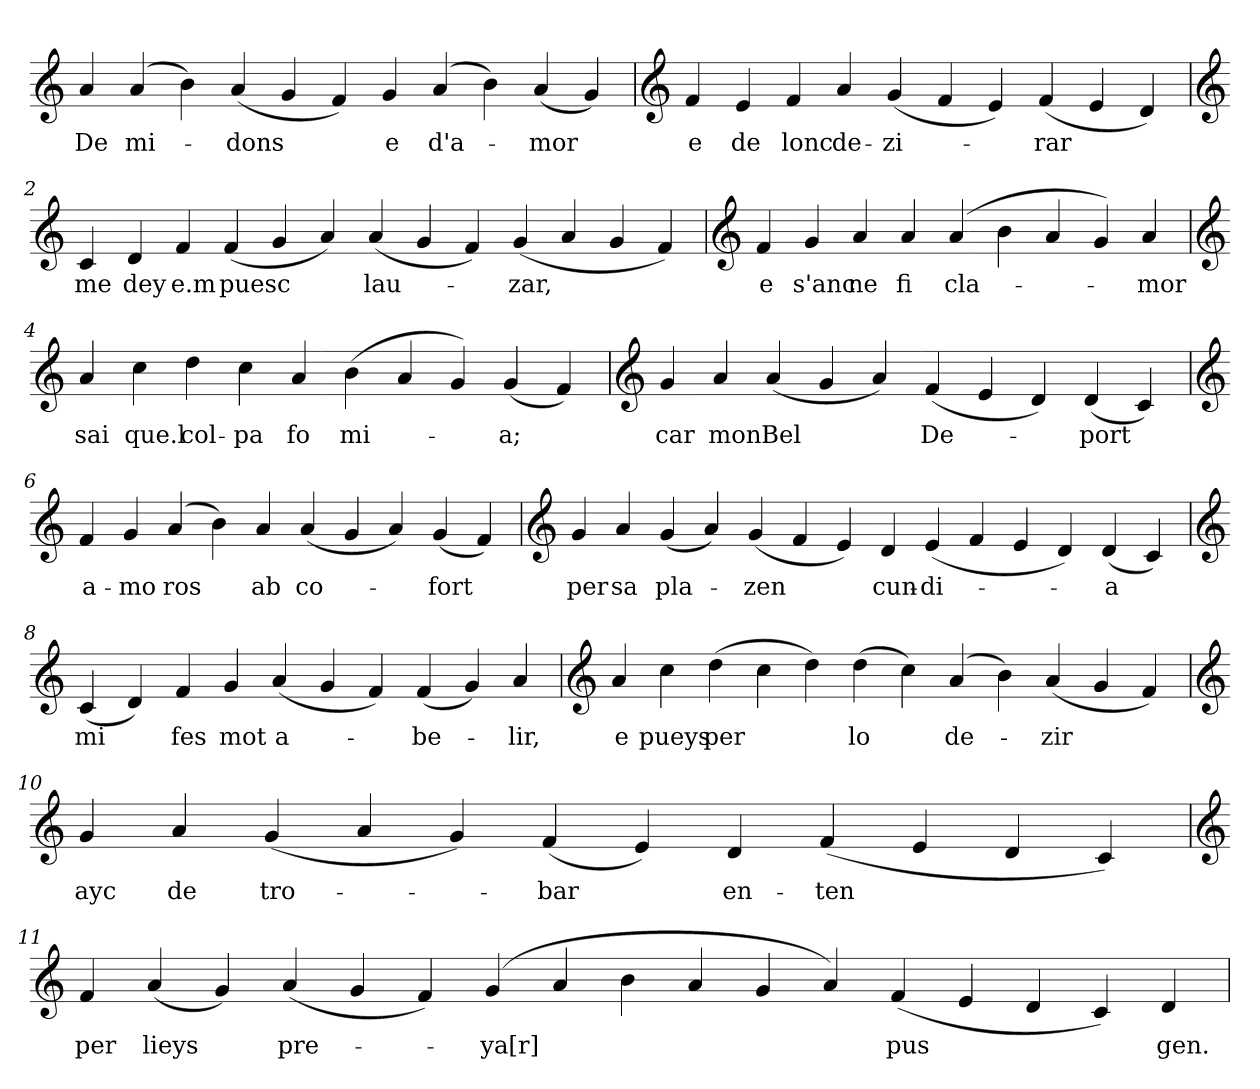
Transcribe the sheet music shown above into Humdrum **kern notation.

**kern	**text
*part1	*part1
*staff1	*staff1
*clefG2	*
=	=
4a	De
(4a	mi-
4b)	.
(4a	-dons
4g	.
4f)	.
4g	e
(4a	d'a-
4b)	.
(4a	-mor
4g)	.
=1	=1
*clefG2	*
4f	e
4e	de
4f	lonc
4a	de-
(4g	-zi-
4f	.
4e)	.
(4f	-rar
4e	.
4d)	.
=2	=2
*clefG2	*
4c	me
4d	dey
4f	e.m
(4f	puesc
4g	.
4a)	.
(4a	lau-
4g	.
4f)	.
(4g	-zar,
4a	.
4g	.
4f)	.
=3	=3
*clefG2	*
4f	e
4g	s'anc
4a	ne
4a	fi
(4a	cla-
4b	.
4a	.
4g)	.
4a	-mor
=4	=4
*clefG2	*
4a	sai
4cc	que.l
4dd	col-
4cc	-pa
4a	fo
(4b	mi-
4a	.
4g)	.
(4g	-a;
4f)	.
=5	=5
*clefG2	*
4g	car
4a	mon
(4a	Bel
4g	.
4a)	.
(4f	De-
4e	.
4d)	.
(4d	-port
4c)	.
=6	=6
*clefG2	*
4f	a-
4g	-mo
(4a	ros
4b)	.
4a	ab
(4a	co-
4g	.
4a)	.
(4g	-fort
4f)	.
=7	=7
*clefG2	*
4g	per
4a	sa
(4g	pla-
4a)	.
(4g	-zen
4f	.
4e)	.
4d	cun-
(4e	-di-
4f	.
4e	.
4d)	.
(4d	-a
4c)	.
=8	=8
*clefG2	*
(4c	mi
4d)	.
4f	fes
4g	mot
(4a	a-
4g	.
4f)	.
(4f	-be-
4g)	.
4a	-lir,
=9	=9
*clefG2	*
4a	e
4cc	pueys
(4dd	per
4cc	.
4dd)	.
(4dd	lo
4cc)	.
(4a	de-
4b)	.
(4a	-zir
4g	.
4f)	.
=10	=10
*clefG2	*
4g	ayc
4a	de
(4g	tro-
4a	.
4g)	.
(4f	-bar
4e)	.
4d	en-
(4f	-ten
4e	.
4d	.
4c)	.
=11	=11
*clefG2	*
4f	per
(4a	lieys
4g)	.
(4a	pre-
4g	.
4f)	.
(4g	-ya[r]
4a	.
4b	.
4a	.
4g	.
4a)	.
(4f	pus
4e	.
4d	.
4c)	.
4d	gen.
=	=
*-	*-
